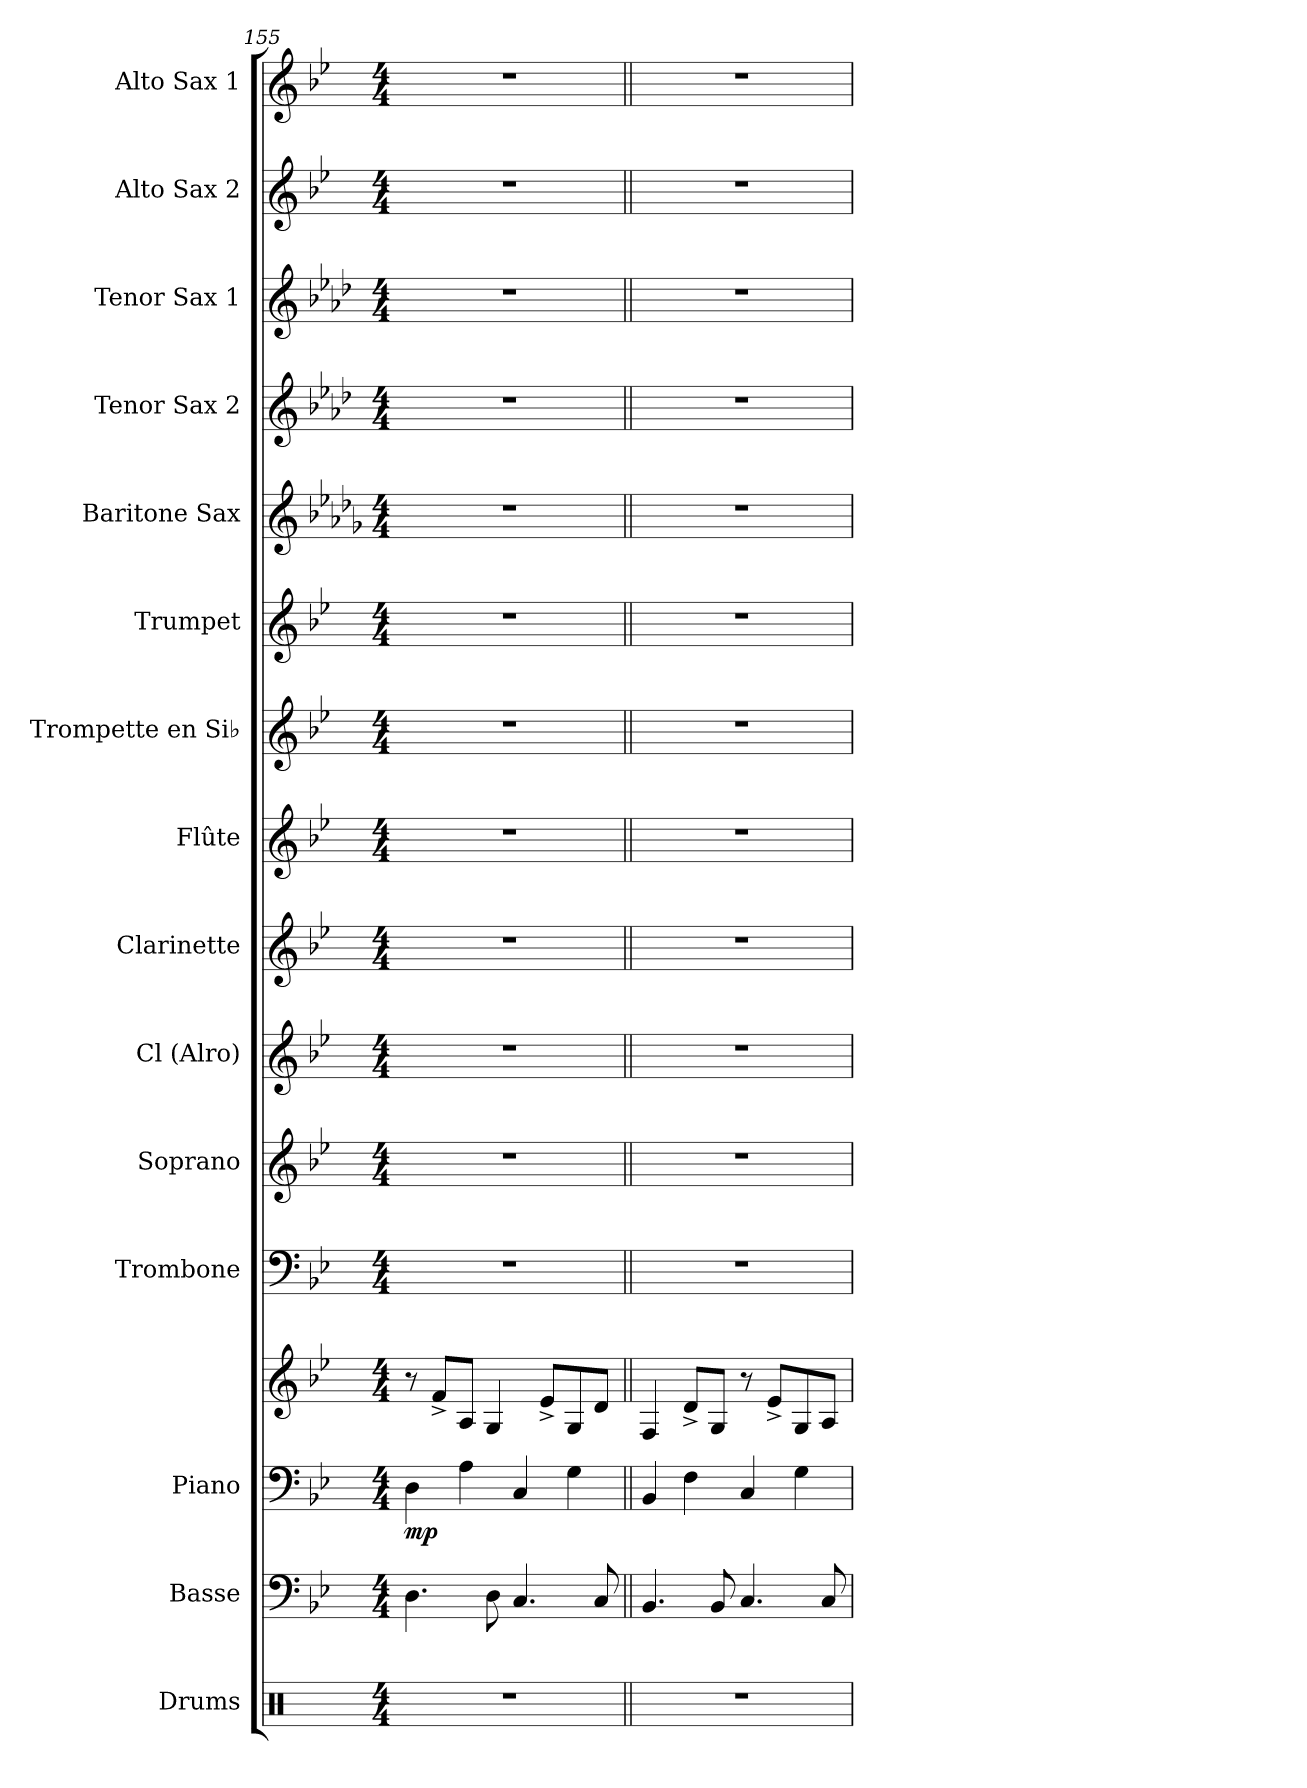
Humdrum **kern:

**kern	**kern	**kern	**kern	**dynam	**kern	**kern	**kern	**kern	**kern	**kern	**kern	**kern	**kern	**kern	**kern	**kern
*part15	*part14	*part13	*part13	*part13	*part12	*part11	*part10	*part9	*part8	*part7	*part6	*part5	*part4	*part3	*part2	*part1
*staff16	*staff15	*staff14	*staff13	*staff13/14	*staff12	*staff11	*staff10	*staff9	*staff8	*staff7	*staff6	*staff5	*staff4	*staff3	*staff2	*staff1
*I"Drums	*I"Basse	*I"Piano	*	*	*I"Trombone	*I"Soprano	*I"Cl (Alro)	*I"Clarinette	*I"Flûte	*I"Trompette en Si♭	*I"Trumpet	*I"Baritone Sax	*I"Tenor Sax 2	*I"Tenor Sax 1	*I"Alto Sax 2	*I"Alto Sax 1
*	*I'B	*I'P	*	*	*I'Tb	*I'Sop	*I'Cla	*I'Cl	*I'Fl.	*I'Tromp. Si♭	*I'Tp	*I'Bar	*	*	*I'Sa2	*I'Sa1
*clefX	*clefF4	*clefF4	*clefG2	*	*clefF4	*clefG2	*clefG2	*clefG2	*clefG2	*clefG2	*clefG2	*clefG2	*clefG2	*clefG2	*clefG2	*clefG2
*	*ITrd7c12	*	*	*	*	*ITrd1c2	*ITrd5c9	*ITrd1c2	*	*ITrd1c2	*ITrd1c2	*ITrd12c21	*ITrd8c14	*ITrd8c14	*ITrd5c9	*ITrd5c9
*k[]	*k[b-e-]	*k[b-e-]	*k[b-e-]	*	*k[b-e-]	*k[b-e-a-d-]	*k[b-e-a-d-g-]	*k[b-e-a-d-]	*k[b-e-]	*k[b-e-a-d-]	*k[b-e-a-d-]	*k[b-e-a-d-g-]	*k[b-e-a-d-]	*k[b-e-a-d-]	*k[b-e-a-d-g-]	*k[b-e-a-d-g-]
*M4/4	*M4/4	*M4/4	*M4/4	*	*M4/4	*M4/4	*M4/4	*M4/4	*M4/4	*M4/4	*M4/4	*M4/4	*M4/4	*M4/4	*M4/4	*M4/4
=155	=155	=155	=155	=155	=155	=155	=155	=155	=155	=155	=155	=155	=155	=155	=155	=155
!	!	!	!	!LO:DY:b=2	!	!	!	!	!	!	!	!	!	!	!	!
1r	4.DD\	4D\	8r	mp	1r	1r	1r	1r	1r	1r	1r	1r	1r	1r	1r	1r
.	.	.	8f^/L	.	.	.	.	.	.	.	.	.	.	.	.	.
.	.	4A\	8A/J	.	.	.	.	.	.	.	.	.	.	.	.	.
.	8DD\	.	4G/	.	.	.	.	.	.	.	.	.	.	.	.	.
.	4.CC/	4C/	.	.	.	.	.	.	.	.	.	.	.	.	.	.
.	.	.	8e-^/L	.	.	.	.	.	.	.	.	.	.	.	.	.
.	.	4G\	8G/	.	.	.	.	.	.	.	.	.	.	.	.	.
.	8CC/	.	8d/J	.	.	.	.	.	.	.	.	.	.	.	.	.
=156||	=156||	=156||	=156||	=156||	=156||	=156||	=156||	=156||	=156||	=156||	=156||	=156||	=156||	=156||	=156||	=156||
!	!	!	!	!LO:DY:b=2	!	!	!	!	!	!	!	!	!	!	!	!
!	!	!	!	!LO:DY:n=1:b	!	!	!	!	!	!	!	!	!	!	!	!
1r	4.BBB-/	4BB-/	4F/	mp mp	1r	1r	1r	1r	1r	1r	1r	1r	1r	1r	1r	1r
.	.	4F\	8d^/L	.	.	.	.	.	.	.	.	.	.	.	.	.
.	8BBB-/	.	8G/J	.	.	.	.	.	.	.	.	.	.	.	.	.
.	4.CC/	4C/	8r	.	.	.	.	.	.	.	.	.	.	.	.	.
.	.	.	8e-^/L	.	.	.	.	.	.	.	.	.	.	.	.	.
.	.	4G\	8G/	.	.	.	.	.	.	.	.	.	.	.	.	.
.	8CC/	.	8A/J	.	.	.	.	.	.	.	.	.	.	.	.	.
=	=	=	=	=	=	=	=	=	=	=	=	=	=	=	=	=
*-	*-	*-	*-	*-	*-	*-	*-	*-	*-	*-	*-	*-	*-	*-	*-	*-
